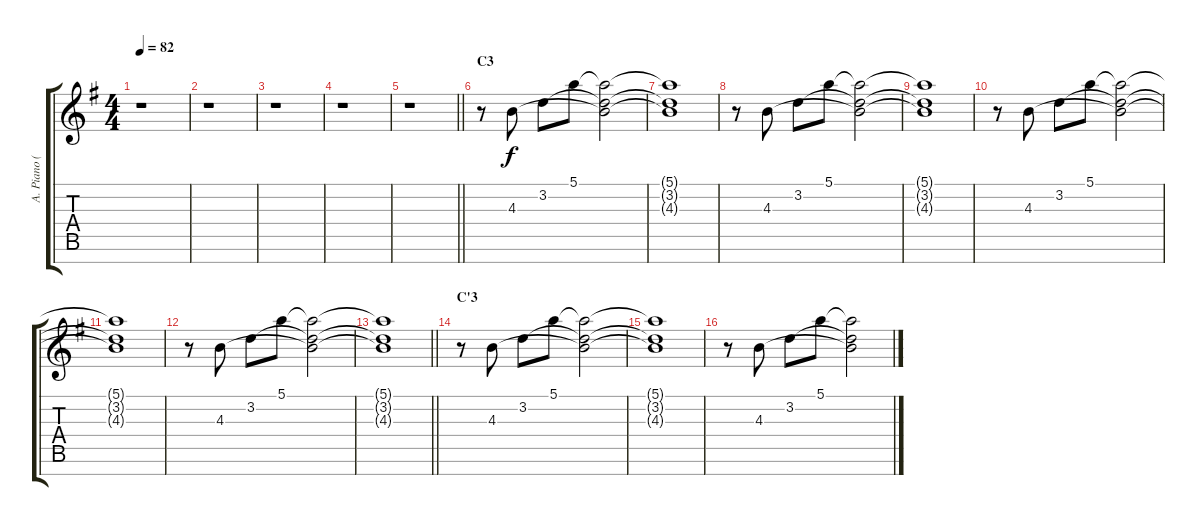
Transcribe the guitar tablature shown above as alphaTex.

\track ("A. Piano (Right Hand)" "A. Piano (") {instrument acousticgrandpiano}
\staff {score tabs}
\tuning (E5 B4 G4 D4 A3 E3 B2) {hide}
\ts (4 4)
\tempo 82
\clef g2
\ks g
r.1{dy f} |
r.1 |
r.1 |
r.1 |
\barLineRight lightlight
r.1 |
\section ("" "C3")
r.8 4.3.8 3.2.8 5.1.8 (5.1{t} 3.2{t} 4.3{t}).2 |
(5.1{t} 3.2{t} 4.3{t}).1 |
r.8 4.3.8 3.2.8 5.1.8 (5.1{t} 3.2{t} 4.3{t}).2 |
(5.1{t} 3.2{t} 4.3{t}).1 |
r.8 4.3.8 3.2.8 5.1.8 (5.1{t} 3.2{t} 4.3{t}).2 |
(5.1{t} 3.2{t} 4.3{t}).1 |
r.8 4.3.8 3.2.8 5.1.8 (5.1{t} 3.2{t} 4.3{t}).2 |
\barLineRight lightlight
(5.1{t} 3.2{t} 4.3{t}).1 |
\section ("" "C'3")
r.8 4.3.8 3.2.8 5.1.8 (5.1{t} 3.2{t} 4.3{t}).2 |
(5.1{t} 3.2{t} 4.3{t}).1 |
r.8 4.3.8 3.2.8 5.1.8 (5.1{t} 3.2{t} 4.3{t}).2
